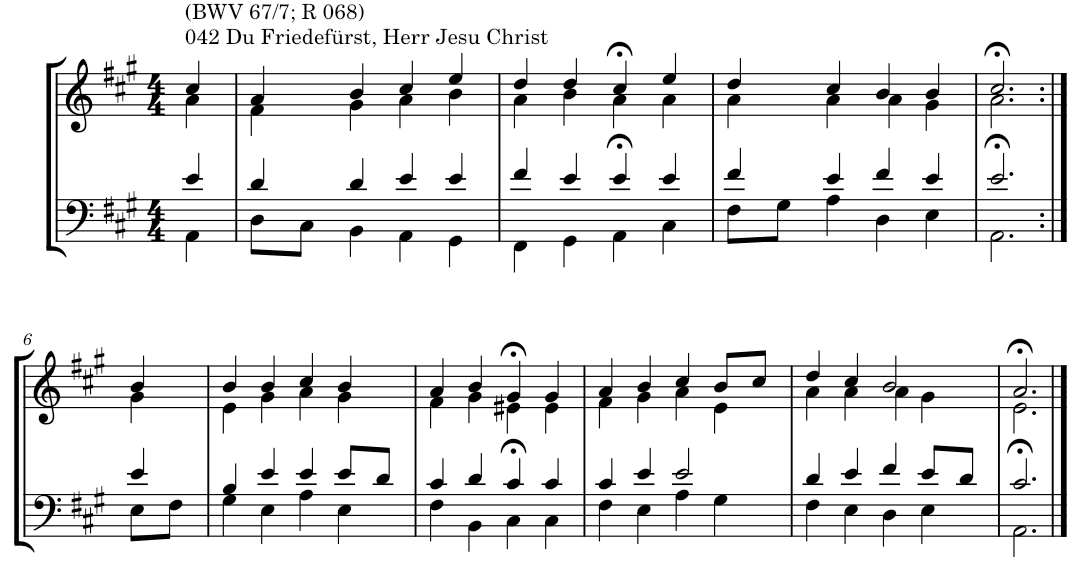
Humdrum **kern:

**kern	**kern
*part2	*part1
*staff2	*staff1
*I"Tenor/Baß	*I"Sopran/Alt
*clefF4	*clefG2
*k[f#c#g#]	*k[f#c#g#]
*M4/4	*M4/4
=1	=1
*^	*^
!	!	!LO:TX:a:t=042 Du Friedefürst, Herr Jesu Christ	!
!	!	!LO:TX:a:t=(BWV 67/7; R 068)	!
4e/	4AA\	4cc#/	4a\
=2	=2	=2	=2
4d/	8D\L	4a/	4f#\
.	8C#\J	.	.
4d/	4BB\	4b/	4g#\
4e/	4AA\	4cc#/	4a\
4e/	4GG#\	4ee/	4b\
=3	=3	=3	=3
4f#/	4FF#\	4dd/	4a\
4e/	4GG#\	4dd/	4b\
4e/	4AA>\	4cc#>/	4a\
4e/	4C#\	4ee/	4a\
=4	=4	=4	=4
4f#/	8F#\L	4dd/	4a\
.	8G#\J	.	.
4e/	4A\	4cc#/	4a\
4f#/	4D\	4b/	4a\
4e/	4E\	4b/	4g#\
=5	=5	=5	=5
2.e/	2.AA>\	2.cc#>/	2.a\
!!LO:LB:g=z	!!
=6:|!	=6:|!	=6:|!	=6:|!
4e/	8E\L	4b/	4g#\
.	8F#\J	.	.
=7	=7	=7	=7
4B/	4G#\	4b/	4e\
4e/	4E\	4b/	4g#\
4e/	4A\	4cc#/	4a\
8e/L	4E\	4b/	4g#\
8d/J	.	.	.
=8	=8	=8	=8
4c#/	4F#\	4a/	4f#\
4d/	4BB\	4b/	4g#\
4c#/	4C#>\	4g#>/	4e#X\
4c#/	4C#\	4g#/	4e#\
=9	=9	=9	=9
4c#/	4F#\	4a/	4f#\
4e/	4E\	4b/	4g#\
2e/	4A\	4cc#/	4a\
.	4G#\	8b/L	4e\
.	.	8cc#/J	.
=10	=10	=10	=10
4d/	4F#\	4dd/	4a\
4e/	4E\	4cc#/	4a\
4f#/	4D\	2b/	4a\
8e/L	4E\	.	4g#\
8d/J	.	.	.
=11	=11	=11	=11
2.c#/	2.AA>\	2.a>/	2.e\
*v	*v	*	*
*	*v	*v
==	==
*-	*-
